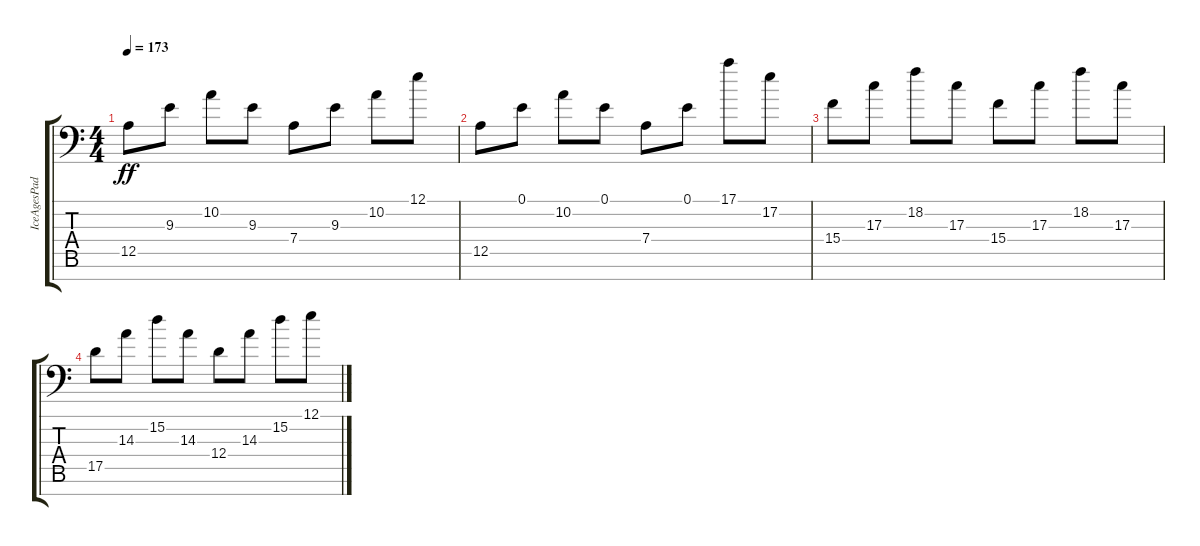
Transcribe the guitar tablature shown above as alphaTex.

\track ("IceAgesPadLead" "IceAgesPad") {instrument pad1newage}
\staff {score tabs}
\tuning (E4 B3 G3 D3 A2 E2 C-1) {hide}
\ts (4 4)
\tempo 173
\clef f4
\ks c
12.5.8{dy ff} 9.3.8 10.2.8 9.3.8 7.4.8 9.3.8 10.2.8 12.1.8 |
12.5.8 0.1.8 10.2.8 0.1.8 7.4.8 0.1.8 17.1.8 17.2.8 |
15.4.8 17.3.8 18.2.8 17.3.8 15.4.8 17.3.8 18.2.8 17.3.8 |
17.5.8 14.3.8 15.2.8 14.3.8 12.4.8 14.3.8 15.2.8 12.1.8
